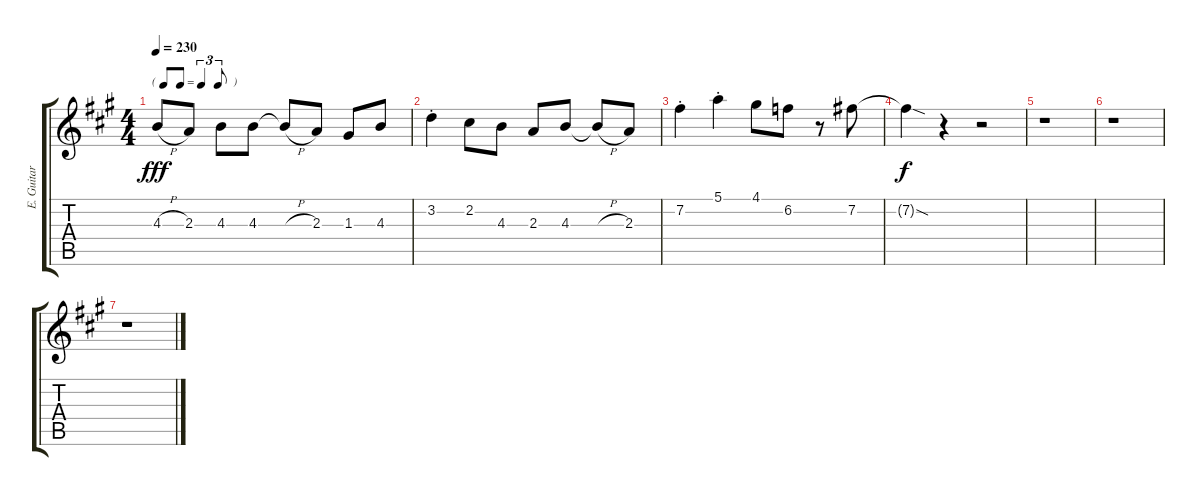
\track ("E. Guitar I" "E. Guitar ") {instrument electricguitarjazz}
\staff {score tabs}
\tuning (E4 B3 G3 D3 A2 E2) {hide}
\ts (4 4)
\tf triplet8th
\tempo 230
\clef g2
\ks a
4.3{h}.8{dy fff} 2.3.8 4.3.8 4.3.8 4.3{h t}.8 2.3.8 1.3.8 4.3.8 |
3.2{st}.4 2.2.8 4.3.8 2.3.8 4.3.8 4.3{h t}.8 2.3.8 |
7.2{st}.4 5.1{st}.4 4.1.8 6.2.8 r.8 7.2.8 |
7.2{sod t}.4{dy f} r.4 r.2 |
r.1 |
r.1 |
r.1
